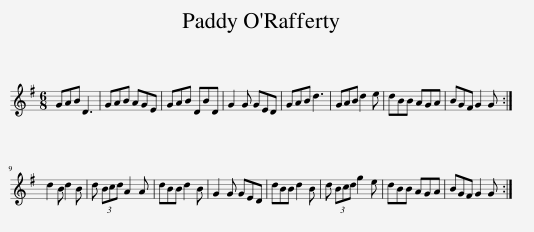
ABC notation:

X:1
L:1/8
M:6/8
I:linebreak $
K:G
V:1 treble
V:1
 GAB D3 | GAB AGE | GAB DBD | G2 G GED | GAB d3 | %5
 GAB d2 e | dBB AGA | BGF G2 G :|$ d2 B d2 B | d (3Bcd A2 A | %10
 dBB d2 B | G2 G GED | dBB d2 B | d (3Bcd g2 e | dBB AGA | %15
 BGF G2 G :| %16
